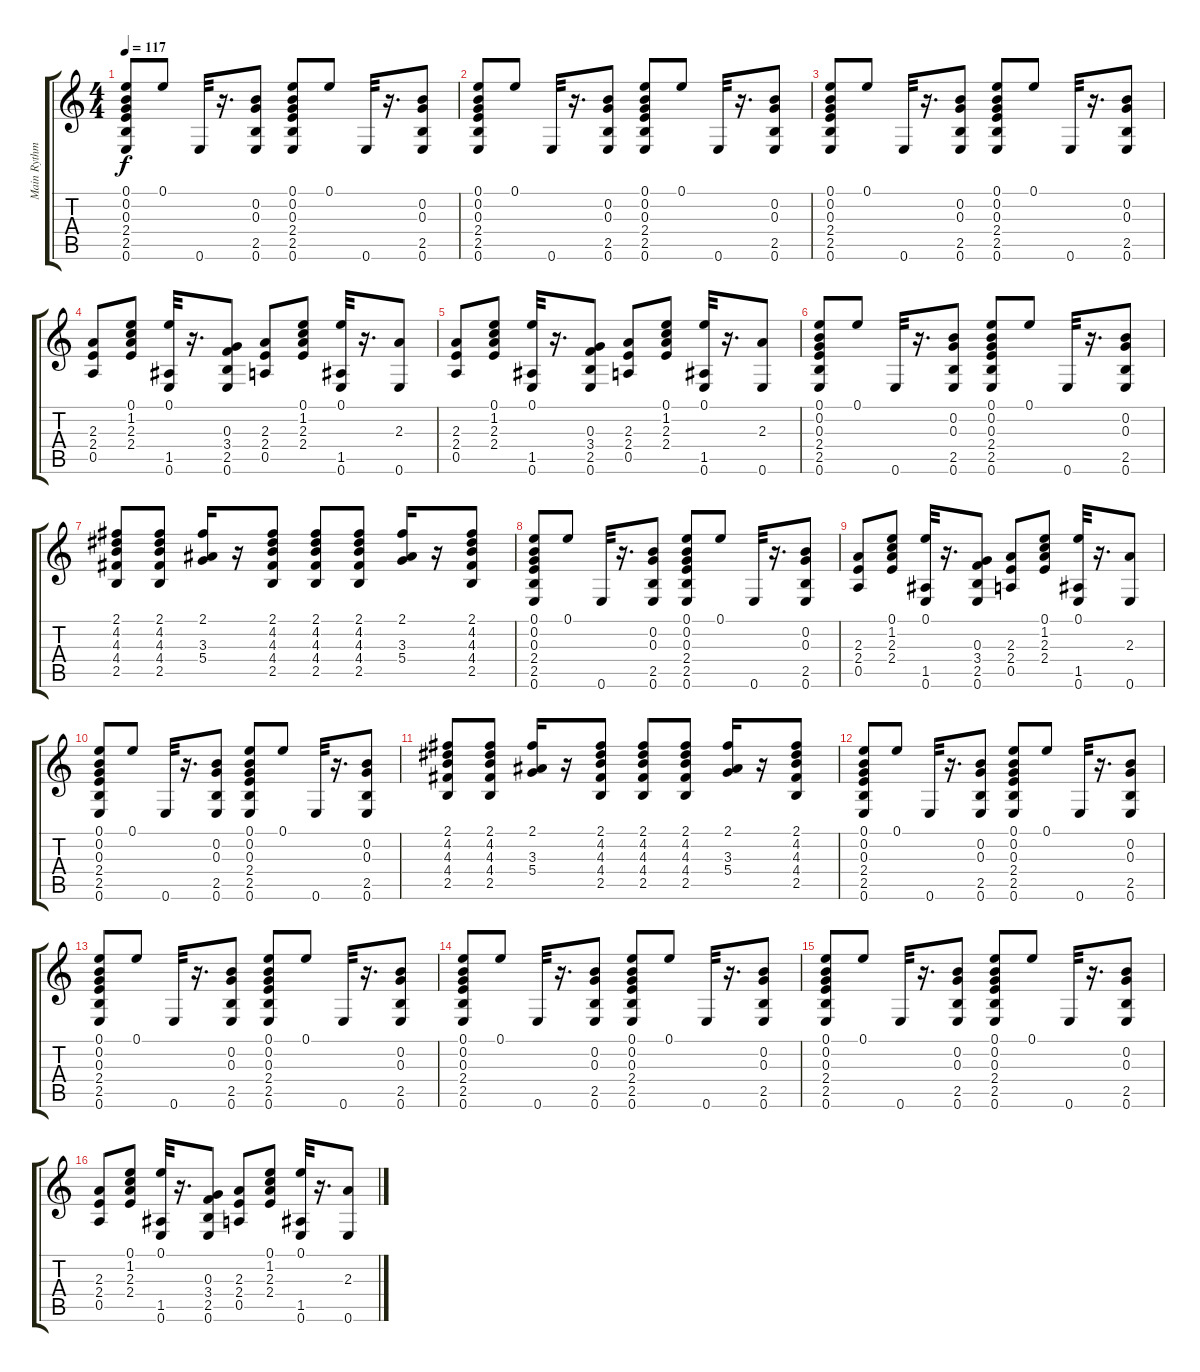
\track ("Main Rythm" "Main Rythm") {instrument acousticguitarsteel}
\staff {score tabs}
\tuning (E4 B3 G3 D3 A2 E2) {hide}
\ts (4 4)
\tempo 117
\clef g2
\ks c
(0.1 0.2 0.3 2.4 2.5 0.6).8{dy f} 0.1.8 0.6.32 r.16{d} (0.2 0.3 2.5 0.6).8 (0.1 0.2 0.3 2.4 2.5 0.6).8 0.1.8 0.6.32 r.16{d} (0.2 0.3 2.5 0.6).8 |
(0.1 0.2 0.3 2.4 2.5 0.6).8 0.1.8 0.6.32 r.16{d} (0.2 0.3 2.5 0.6).8 (0.1 0.2 0.3 2.4 2.5 0.6).8 0.1.8 0.6.32 r.16{d} (0.2 0.3 2.5 0.6).8 |
(0.1 0.2 0.3 2.4 2.5 0.6).8 0.1.8 0.6.32 r.16{d} (0.2 0.3 2.5 0.6).8 (0.1 0.2 0.3 2.4 2.5 0.6).8 0.1.8 0.6.32 r.16{d} (0.2 0.3 2.5 0.6).8 |
(2.3 2.4 0.5).8 (0.1 1.2 2.3 2.4).8 (0.1 1.5 0.6).32 r.16{d} (0.3 3.4 2.5 0.6).8 (2.3 2.4 0.5).8 (0.1 1.2 2.3 2.4).8 (0.1 1.5 0.6).32 r.16{d} (2.3 0.6).8 |
(2.3 2.4 0.5).8 (0.1 1.2 2.3 2.4).8 (0.1 1.5 0.6).32 r.16{d} (0.3 3.4 2.5 0.6).8 (2.3 2.4 0.5).8 (0.1 1.2 2.3 2.4).8 (0.1 1.5 0.6).32 r.16{d} (2.3 0.6).8 |
(0.1 0.2 0.3 2.4 2.5 0.6).8 0.1.8 0.6.32 r.16{d} (0.2 0.3 2.5 0.6).8 (0.1 0.2 0.3 2.4 2.5 0.6).8 0.1.8 0.6.32 r.16{d} (0.2 0.3 2.5 0.6).8 |
(2.1 4.2 4.3 4.4 2.5).8 (2.1 4.2 4.3 4.4 2.5).8 (2.1 3.3 5.4).16 r.16 (2.1 4.2 4.3 4.4 2.5).8 (2.1 4.2 4.3 4.4 2.5).8 (2.1 4.2 4.3 4.4 2.5).8 (2.1 3.3 5.4).16 r.16 (2.1 4.2 4.3 4.4 2.5).8 |
(0.1 0.2 0.3 2.4 2.5 0.6).8 0.1.8 0.6.32 r.16{d} (0.2 0.3 2.5 0.6).8 (0.1 0.2 0.3 2.4 2.5 0.6).8 0.1.8 0.6.32 r.16{d} (0.2 0.3 2.5 0.6).8 |
(2.3 2.4 0.5).8 (0.1 1.2 2.3 2.4).8 (0.1 1.5 0.6).32 r.16{d} (0.3 3.4 2.5 0.6).8 (2.3 2.4 0.5).8 (0.1 1.2 2.3 2.4).8 (0.1 1.5 0.6).32 r.16{d} (2.3 0.6).8 |
(0.1 0.2 0.3 2.4 2.5 0.6).8 0.1.8 0.6.32 r.16{d} (0.2 0.3 2.5 0.6).8 (0.1 0.2 0.3 2.4 2.5 0.6).8 0.1.8 0.6.32 r.16{d} (0.2 0.3 2.5 0.6).8 |
(2.1 4.2 4.3 4.4 2.5).8 (2.1 4.2 4.3 4.4 2.5).8 (2.1 3.3 5.4).16 r.16 (2.1 4.2 4.3 4.4 2.5).8 (2.1 4.2 4.3 4.4 2.5).8 (2.1 4.2 4.3 4.4 2.5).8 (2.1 3.3 5.4).16 r.16 (2.1 4.2 4.3 4.4 2.5).8 |
(0.1 0.2 0.3 2.4 2.5 0.6).8 0.1.8 0.6.32 r.16{d} (0.2 0.3 2.5 0.6).8 (0.1 0.2 0.3 2.4 2.5 0.6).8 0.1.8 0.6.32 r.16{d} (0.2 0.3 2.5 0.6).8 |
(0.1 0.2 0.3 2.4 2.5 0.6).8 0.1.8 0.6.32 r.16{d} (0.2 0.3 2.5 0.6).8 (0.1 0.2 0.3 2.4 2.5 0.6).8 0.1.8 0.6.32 r.16{d} (0.2 0.3 2.5 0.6).8 |
(0.1 0.2 0.3 2.4 2.5 0.6).8 0.1.8 0.6.32 r.16{d} (0.2 0.3 2.5 0.6).8 (0.1 0.2 0.3 2.4 2.5 0.6).8 0.1.8 0.6.32 r.16{d} (0.2 0.3 2.5 0.6).8 |
(0.1 0.2 0.3 2.4 2.5 0.6).8 0.1.8 0.6.32 r.16{d} (0.2 0.3 2.5 0.6).8 (0.1 0.2 0.3 2.4 2.5 0.6).8 0.1.8 0.6.32 r.16{d} (0.2 0.3 2.5 0.6).8 |
(2.3 2.4 0.5).8 (0.1 1.2 2.3 2.4).8 (0.1 1.5 0.6).32 r.16{d} (0.3 3.4 2.5 0.6).8 (2.3 2.4 0.5).8 (0.1 1.2 2.3 2.4).8 (0.1 1.5 0.6).32 r.16{d} (2.3 0.6).8
